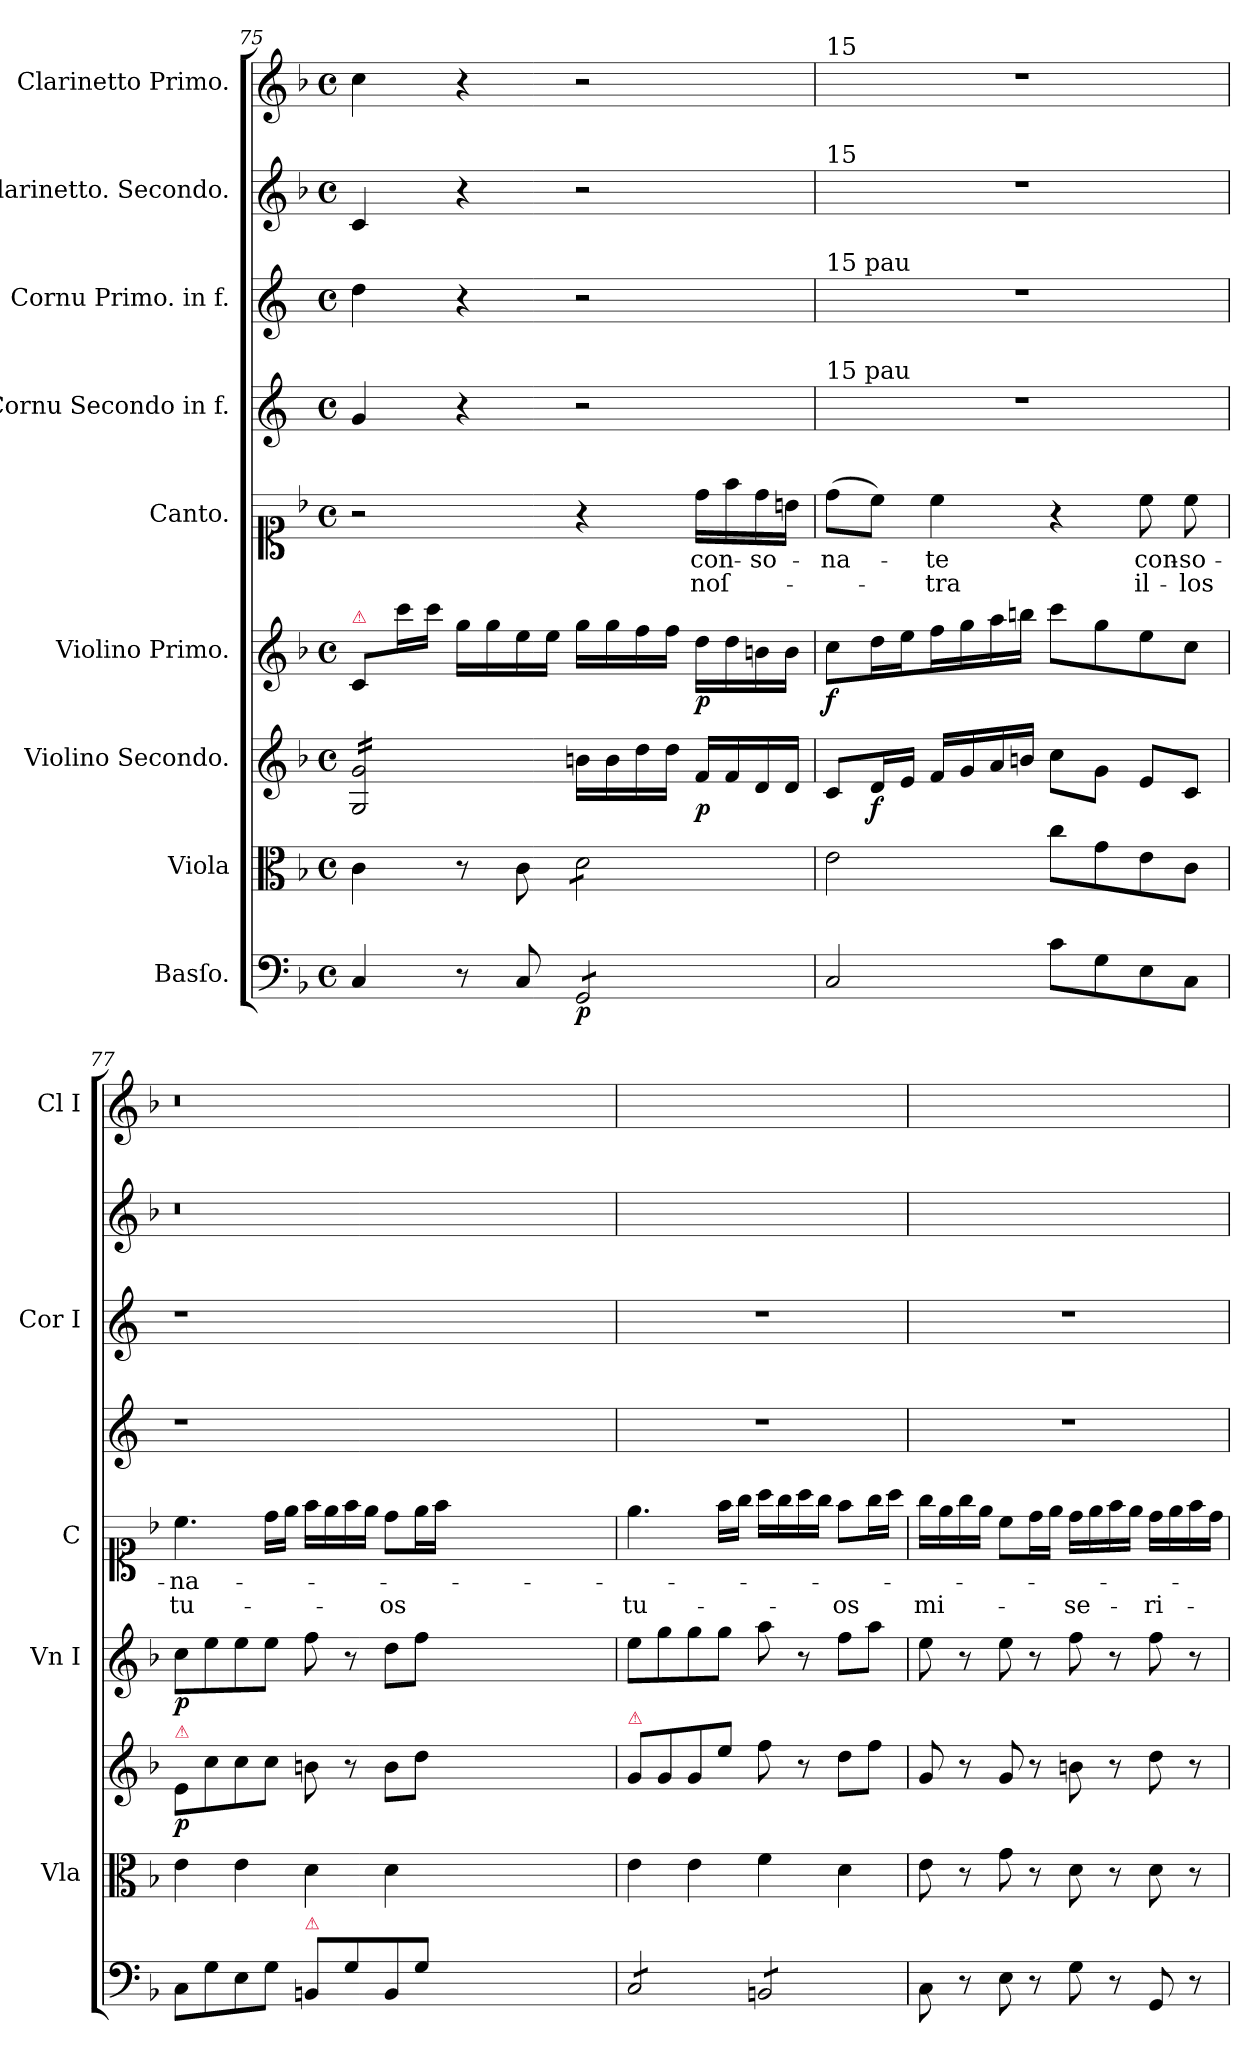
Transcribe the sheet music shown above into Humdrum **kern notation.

**kern	**dynam	**kern	**kern	**dynam	**kern	**dynam	**kern	**text	**text	**kern	**kern	**kern	**kern
*part9	*part9	*part8	*part7	*part7	*part6	*part6	*part5	*part5	*part5	*part4	*part3	*part2	*part1
*staff9	*staff9	*staff8	*staff7	*staff7	*staff6	*staff6	*staff5	*staff5	*staff5	*staff4	*staff3	*staff2	*staff1
*I"Basſo.	*	*I"Viola	*I"Violino Secondo.	*	*I"Violino Primo.	*	*I"Canto.	*	*	*I"Cornu Secondo in f.	*I"Cornu Primo. in f.	*I"Clarinetto. Secondo.	*I"Clarinetto Primo.
*	*	*I'Vla	*	*	*I'Vn I	*	*I'C	*	*	*	*I'Cor I	*	*I'Cl I
*clefF4	*	*clefC3	*clefG2	*	*clefG2	*	*clefC1	*	*	*clefG2	*clefG2	*clefG2	*clefG2
*	*	*	*	*	*	*	*	*	*	*ITrd4c7	*ITrd4c7	*	*
*k[b-]	*	*k[b-]	*k[b-]	*	*k[b-]	*	*k[b-]	*	*	*k[b-]	*k[b-]	*k[b-]	*k[b-]
*F:	*	*F:	*F:	*	*F:	*	*F:	*	*	*	*	*F:	*F:
*M4/4	*	*M4/4	*M4/4	*	*M4/4	*	*M4/4	*	*	*M4/4	*M4/4	*M4/4	*M4/4
*met(c)	*	*met(c)	*met(c)	*	*met(c)	*	*met(c)	*	*	*met(c)	*met(c)	*met(c)	*met(c)
=75	=75	=75	=75	=75	=75	=75	=75	=75	=75	=75	=75	=75	=75
!	!	!	!	!	!LO:TX:a:color=crimson:t=⚠	!	!	!	!	!	!	!	!
*	*	*	*tremolo	*	*	*	*	*	*	*	*	*	*
4C/	.	4c\	16G/ 16g/LL	.	8c/L	.	2r	.	.	4c/	4g\	4c/	4cc\
.	.	.	16G/ 16g/	.	.	.	.	.	.	.	.	.	.
.	.	.	16G/ 16g/	.	16ccc\L	.	.	.	.	.	.	.	.
.	.	.	16G/ 16g/	.	16ccc\JJ	.	.	.	.	.	.	.	.
8r	.	8r	16G/ 16g/	.	16gg\LL	.	.	.	.	4r	4r	4r	4r
.	.	.	16G/ 16g/	.	16gg\	.	.	.	.	.	.	.	.
8C/	.	8c\	16G/ 16g/	.	16ee\	.	.	.	.	.	.	.	.
.	.	.	16G/ 16g/JJ	.	16ee\JJ	.	.	.	.	.	.	.	.
*	*	*	*Xtremolo	*	*	*	*	*	*	*	*	*	*
*tremolo	*	*	*	*	*	*	*	*	*	*	*	*	*
*	*	*tremolo	*	*	*	*	*	*	*	*	*	*	*
8GG/L	p	8d\L	16bn\LL	.	16gg\LL	.	4r	.	.	2r	2r	2r	2r
.	.	.	16b\	.	16gg\	.	.	.	.	.	.	.	.
8GG/	.	8d\	16dd\	.	16ff\	.	.	.	.	.	.	.	.
.	.	.	16dd\JJ	.	16ff\JJ	.	.	.	.	.	.	.	.
!	!	!	!	!	!	!LO:DY:b	!	!	!	!	!	!	!
8GG/	.	8d\	16f/LL	p	16dd\LL	p	16dd\LL	con-	noſ-	.	.	.	.
.	.	.	16f/	.	16dd\	.	16ff\	.	.	.	.	.	.
8GG/J	.	8d\J	16d/	.	16bn\	.	16dd\	-so-	.	.	.	.	.
*	*	*Xtremolo	*	*	*	*	*	*	*	*	*	*	*
*Xtremolo	*	*	*	*	*	*	*	*	*	*	*	*	*
.	.	.	16d/JJ	.	16b\JJ	.	16bn\JJ	.	.	.	.	.	.
=76	=76	=76	=76	=76	=76	=76	=76	=76	=76	=76	=76	=76	=76
!	!	!	!	!	!	!	!	!	!	!	!	!	!LO:TX:a:t=15
!	!	!	!	!	!	!	!	!	!	!	!	!LO:TX:a:t=15	!
!	!	!	!	!	!	!	!	!	!	!	!LO:TX:a:t=15 pau	!	!
!	!	!	!	!	!	!	!	!	!	!LO:TX:a:t=15 pau	!	!	!
!	!	!	!	!	!	!LO:DY:b	!	!	!	!	!	!	!
2C/	.	2e\	8c/L	.	8cc\L	f	(8dd\L	-na-	.	1r	1r	1r	1r
.	.	.	16d/L	f	16dd\L	.	8cc\J)	.	.	.	.	.	.
.	.	.	16e/JJ	.	16ee\J	.	.	.	.	.	.	.	.
.	.	.	16f/LL	.	16ff\L	.	4cc\	-te	-tra	.	.	.	.
.	.	.	16g/	.	16gg\	.	.	.	.	.	.	.	.
.	.	.	16a/	.	16aa\	.	.	.	.	.	.	.	.
.	.	.	16bn/JJ	.	16bbn\JJ	.	.	.	.	.	.	.	.
8c\L	.	8cc\L	8cc\L	.	8ccc\L	.	4r	.	.	.	.	.	.
8G\	.	8g\	8g\J	.	8gg\	.	.	.	.	.	.	.	.
8E\	.	8e\	8e/L	.	8ee\	.	8cc\	con-	il-	.	.	.	.
8C\J	.	8c\J	8c/J	.	8cc\J	.	8cc\	-so-	-los	.	.	.	.
=77	=77	=77	=77	=77	=77	=77	=77	=77	=77	=77	=77	=77	=77
!	!	!	!LO:TX:a:color=crimson:t=⚠	!	!	!	!	!	!	!	!	!	!
!	!	!	!	!	!	!LO:DY:b	!	!	!	!	!	!	!
8C\L	.	4e\	8e/L	p	8cc\L	p	4.cc\	-na-	tu-	1r	1r	0.r	0.r
8G\	.	.	8cc\	.	8ee\	.	.	.	.	.	.	.	.
8E\	.	4e\	8cc\	.	8ee\	.	.	.	.	.	.	.	.
8G\J	.	.	8cc\J	.	8ee\J	.	16dd\LL	.	.	.	.	.	.
.	.	.	.	.	.	.	16ee\JJ	.	.	.	.	.	.
!LO:TX:a:color=crimson:t=⚠	!	!	!	!	!	!	!	!	!	!	!	!	!
8BBn/L	.	4d\	8bn\	.	8ff\	.	16ff\LL	.	.	.	.	.	.
.	.	.	.	.	.	.	16ee\	.	.	.	.	.	.
8G\	.	.	8r	.	8r	.	16ff\	.	.	.	.	.	.
.	.	.	.	.	.	.	16ee\JJ	.	.	.	.	.	.
8BB/	.	4d\	8b\L	.	8dd\L	.	8dd\L	.	-os	.	.	.	.
8G\J	.	.	8dd\J	.	8ff\J	.	16ee\L	.	.	.	.	.	.
.	.	.	.	.	.	.	16ff\JJ	.	.	.	.	.	.
0ryy	.	0ryy	0ryy	.	0ryy	.	0ryy	.	.	0ryy	0ryy	.	.
=78	=78	=78	=78	=78	=78	=78	=78	=78	=78	=78	=78	=78	=78
!	!	!	!LO:TX:a:color=crimson:t=⚠	!	!	!	!	!	!	!	!	!	!
*tremolo	*	*	*	*	*	*	*	*	*	*	*	*	*
8C/L	.	4e\	8g/L	.	8ee\L	.	4.ee\	.	tu-	1r	1r	1ryy	1ryy
8C/	.	.	8g/	.	8gg\	.	.	.	.	.	.	.	.
8C/	.	4e\	8g/	.	8gg\	.	.	.	.	.	.	.	.
8C/J	.	.	8ee\J	.	8gg\J	.	16ff\LL	.	.	.	.	.	.
.	.	.	.	.	.	.	16gg\JJ	.	.	.	.	.	.
8BBn/L	.	4f\	8ff\	.	8aa\	.	16aa\LL	.	.	.	.	.	.
.	.	.	.	.	.	.	16gg\	.	.	.	.	.	.
8BBn/	.	.	8r	.	8r	.	16aa\	.	.	.	.	.	.
.	.	.	.	.	.	.	16gg\JJ	.	.	.	.	.	.
8BBn/	.	4d\	8dd\L	.	8ff\L	.	8ff\L	.	-os	.	.	.	.
8BBn/J	.	.	8ff\J	.	8aa\J	.	16gg\L	.	.	.	.	.	.
*Xtremolo	*	*	*	*	*	*	*	*	*	*	*	*	*
.	.	.	.	.	.	.	16aa\JJ	.	.	.	.	.	.
=79	=79	=79	=79	=79	=79	=79	=79	=79	=79	=79	=79	=79	=79
8C\	.	8e\	8g/	.	8ee\	.	16gg\LL	.	mi-	1r	1r	1ryy	1ryy
.	.	.	.	.	.	.	16ee\	.	.	.	.	.	.
8r	.	8r	8r	.	8r	.	16gg\	.	.	.	.	.	.
.	.	.	.	.	.	.	16ee\JJ	.	.	.	.	.	.
8E\	.	8g\	8g/	.	8ee\	.	8cc\L	.	.	.	.	.	.
8r	.	8r	8r	.	8r	.	16dd\L	.	.	.	.	.	.
.	.	.	.	.	.	.	16ee\JJ	.	.	.	.	.	.
8G\	.	8d\	8bn\	.	8ff\	.	16dd\LL	.	-se-	.	.	.	.
.	.	.	.	.	.	.	16ee\	.	.	.	.	.	.
8r	.	8r	8r	.	8r	.	16ff\	.	.	.	.	.	.
.	.	.	.	.	.	.	16ee\JJ	.	.	.	.	.	.
8GG/	.	8d\	8dd\	.	8ff\	.	16dd\LL	.	-ri-	.	.	.	.
.	.	.	.	.	.	.	16ee\	.	.	.	.	.	.
8r	.	8r	8r	.	8r	.	16ff\	.	.	.	.	.	.
.	.	.	.	.	.	.	16dd\JJ	.	.	.	.	.	.
=	=	=	=	=	=	=	=	=	=	=	=	=	=
*-	*-	*-	*-	*-	*-	*-	*-	*-	*-	*-	*-	*-	*-
